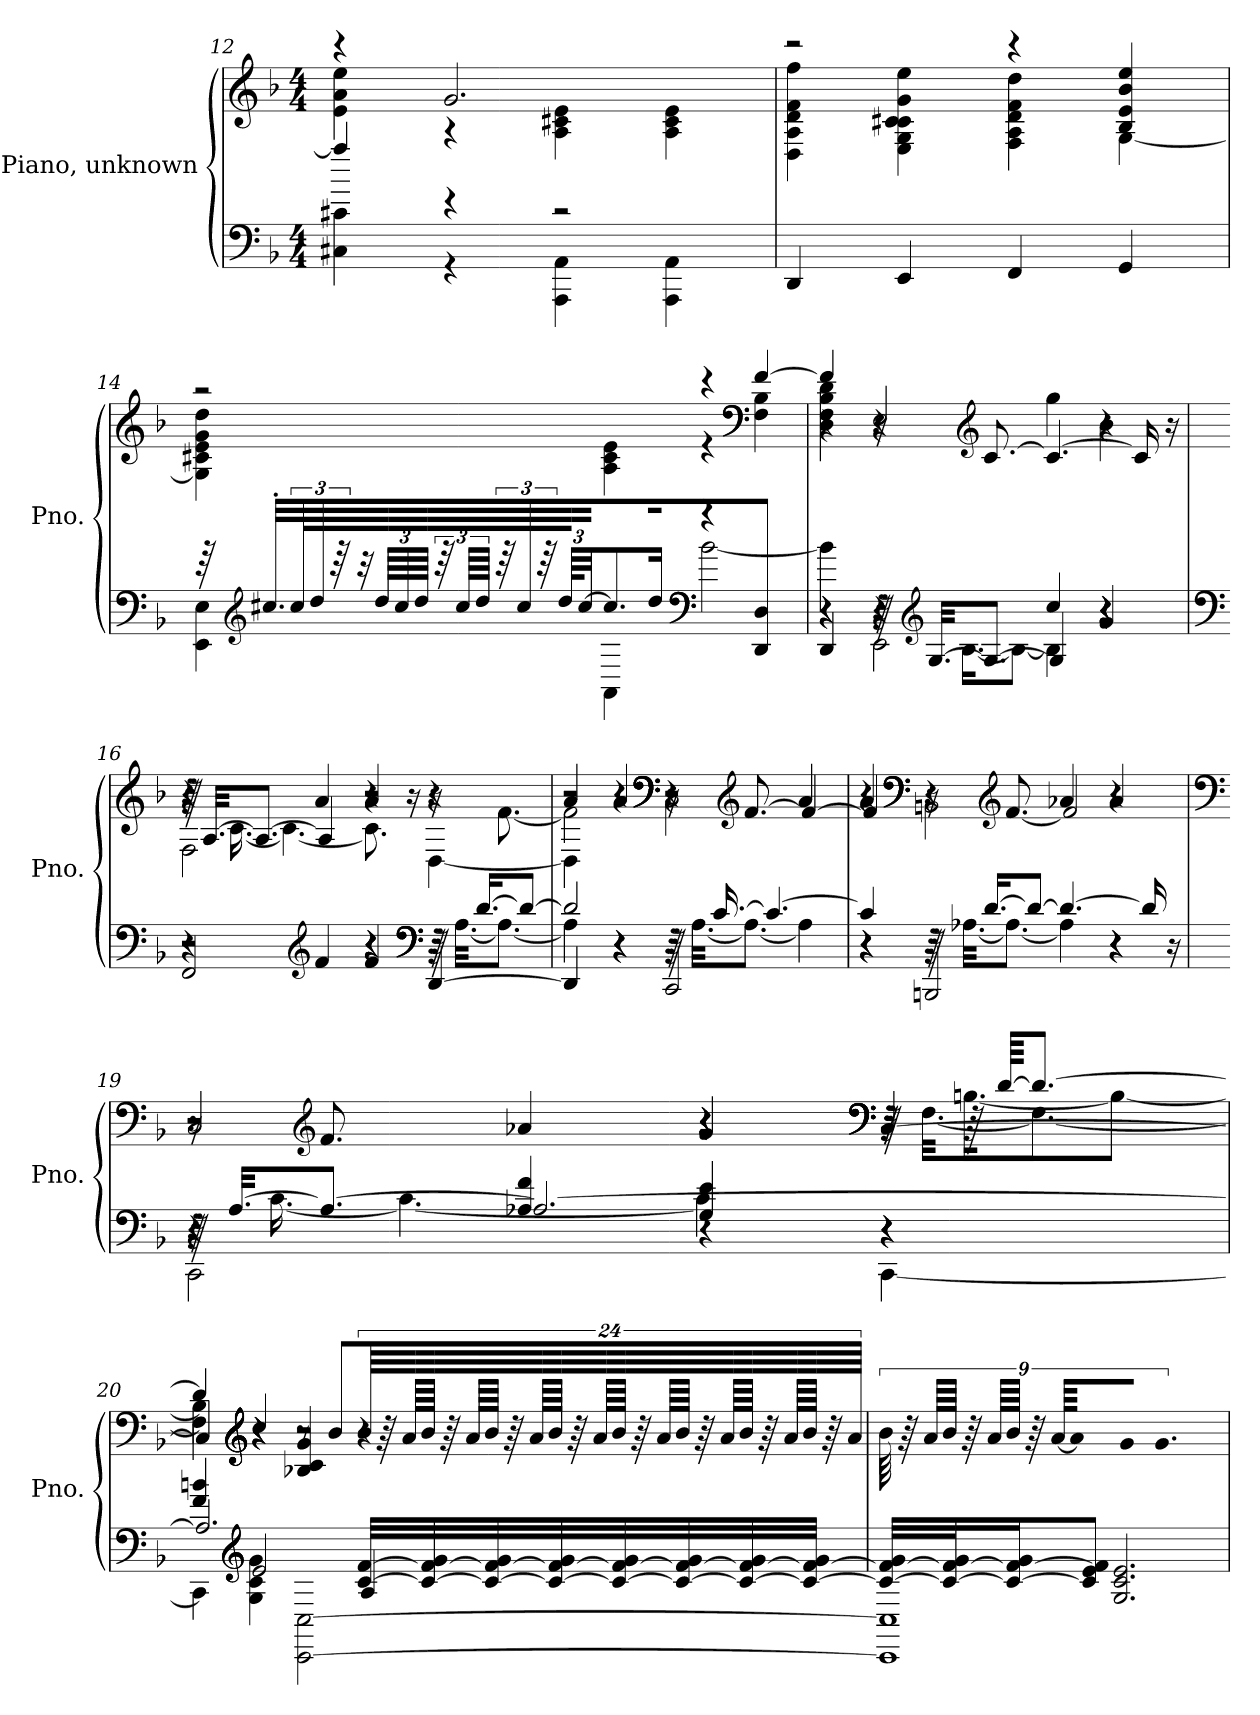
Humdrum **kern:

**kern	**kern
*part1	*part1
*staff2	*staff1
*I"Piano, unknown	*
*I'Pno.	*
!!LO:LB:g=z
*clefF4	*clefG2
*k[b-]	*k[b-]
*M4/4	*M4/4
=12	=12
*^	*^
4aa/]	4C#X\ 4c#X\	4r	4e\ 4a\ 4ee\
4r	4r	2.g/	4r
2r	4AAA\ 4AA\	.	4A\ 4c#X\ 4e\
.	4AAA\ 4AA\	.	4A\ 4c#\ 4e\
*v	*v	*	*
=13	=13	=13
4DD/	2r	4D\ 4A\ 4d\ 4f\ 4ff\
4EE/	.	4E\ 4G\ 4c\ 4c#X\ 4g\ 4ee\
4FF/	4r	4F\ 4A\ 4d\ 4f\ 4dd\
4GG/	4B-/ 4e/ 4b-/ 4ee/	[4G\
=14	=14	=14
*^	*	*
64r	4EE\ 4E\	2r	4G\] 4c#X\ 4e\ 4g\ 4dd\
*clefG2	*	*	*
32.cc#X'/LLL	.	.	.
96cc#/L	.	.	.
96dd/JJJJ	.	.	.
96r	.	.	.
32r	.	.	.
*Xbrackettup	*	*	*
96dd/LLLL	.	.	.
96cc#/	.	.	.
96dd/JJJJ	.	.	.
*brackettup	*	*	*
96r	.	.	.
96cc#/LLLL	.	.	.
96dd/JJJJ	.	.	.
96r	.	.	.
96cc#/	.	.	.
96r	.	.	.
*Xbrackettup	*	*	*
96dd/KLLL	.	.	.
[48cc#/JJ	.	.	.
8.cc#/]	4AA\	.	4A\ 4c#\ 4e\
16dd/Jk	.	.	.
*clefF4	*	*	*
4r	[2b-\	4r	4r
*	*	*clefF4	*
4DD/ 4D/	.	[4f/	4F\ 4B-\
!!LO:LB:g=z
=15	=15	=15	=15
*^	*^	*	*^
4DD/	4r	4r	4b-\]	4f/]	4D\ 4F\ 4B-\ 4d\	4r
4r	32r	64r	2EE\	2E/	4r	16r
*clefG2	*	*	*	*	*	*
.	.	[32.G/KKL	.	.	.	.
.	[16.B-\KL	.	.	.	.	.
*	*	*	*	*clefG2	*	*
.	.	8.G/J_	.	.	.	[8.c/
.	8B-\J_	.	.	.	.	.
4cc/	4B-\]	4G/]	.	.	4gg\	4.c/_
4g/	4r	4r	4r	4r	4b-\	.
.	.	.	.	.	.	16c/]
.	.	.	.	.	.	16r
*v	*v	*v	*v	*	*	*
*	*v	*v	*v
=16	=16
*clefF4	*
*^	*^
*	*^	*	*^
*	*	*	*	*	*^
4r	2r	2FF/	4r	32r	64r	2F\
.	.	.	.	.	[32.A/KKL	.
.	.	.	.	[16.c\	.	.
.	.	.	.	.	8.A/J_	.
.	.	.	.	4.c\_	.	.
*clefG2	*	*	*	*	*	*
4f/	.	.	4a/	.	4A/]	.
4f/	4r	4r	4a/	8.c\]	2r	4r
.	.	.	.	16r	.	.
*clefF4	*	*	*	*	*	*
32r	64r	[4DD/	4r	16r	.	[4D\
.	[32.A\KKL	.	.	.	.	.
[16.d/KL	.	.	.	.	.	.
.	8.A\J_	.	.	[8.f\	.	.
8d/J_	.	.	.	.	.	.
!!LO:PB:g=z	!!	!!	!!
=17	=17	=17	=17	=17	=17	=17
2d/]	4A\]	4DD/]	4a/	2f\]	2r	4D\]
.	4r	4r	4a/	.	.	4r
*	*	*	*clefF4	*	*	*
32r	64r	2CC/	4r	2r	16r	2C\
.	[32.A\KKL	.	.	.	.	.
[16.c/	.	.	.	.	.	.
*	*	*	*clefG2	*	*	*
.	8.A\J_	.	.	.	[8.f/	.
4.c/_	.	.	.	.	.	.
.	4A\]	.	4a/	.	4f/_	.
*	*	*	*	*	*v	*v
=18	=18	=18	=18	=18	=18
4c/]	4r	4r	4a/	4f/]	4r
*	*	*	*clefF4	*	*
32r	64r	2BBBn/	4r	16r	2BBn\
.	[32.A-X\KKL	.	.	.	.
[16.d/KL	.	.	.	.	.
*	*	*	*clefG2	*	*
.	8.A-\J_	.	.	[8.f/	.
8d/J_	.	.	.	.	.
4.d/_	4A-\]	.	4a-X/	2f/]	.
.	4r	4r	4a-/	.	4r
16d/]	.	.	.	.	.
16r	.	.	.	.	.
*v	*v	*v	*	*	*
*	*v	*v	*v
!!LO:LB:g=z
=19	=19
*	*clefF4
*^	*^
*	*^	*	*^
*	*	*^	*	*	*^
4r	32r	64r	2CC\	16r	2r	2C/	2r
.	.	[32.A/KKL	.	.	.	.	.
.	[16.c\	.	.	.	.	.	.
*	*	*	*	*clefG2	*	*	*
.	.	8.A/J_	.	8.f/	.	.	.
.	4.c\_	.	.	.	.	.	.
4A-X/ 4f/	.	2.A/_	.	4a-X/	.	.	.
4G/ 4e/	4c\]	.	4r	4g/	4r	4r	4r
*	*	*	*	*clefF4	*	*	*
4r	4r	.	[4CC\	32r	32r	[4C/	64r
.	.	.	.	.	.	.	[32.F\KKL
.	.	.	.	64r	[16.Bn\KL	.	.
.	.	.	.	[64d/KKKL	.	.	.
.	.	.	.	8.d/J_	.	.	8.F\J_
.	.	.	.	.	8B\J_	.	.
*	*	*v	*v	*	*	*	*
!!LO:LB:g=z	!!	!!	!!
=20	=20	=20	=20	=20	=20	=20
4f/ 4bn/	2.A/]	4CC\]	4d/]	4B\]	4C/]	4F\]
*clefG2	*	*	*clefG2	*	*	*
2e/	.	4G\ 4c\ 4g\	4cc/	4r	4r	4r
.	.	[2CC\ [2C\	8r	2r	4B-X/ 4c/ 4g/	2r
.	.	.	8b-/L	.	.	.
[32c/ [32f/LLL	4A/	.	96b-/Jkkk	.	4r	.
.	.	.	96r	.	.	.
.	.	.	96a/LLLL	.	.	.
32c/_ 32f/_ 32g/	.	.	96b-/JJJJ	.	.	.
.	.	.	96r	.	.	.
.	.	.	96a/LLLL	.	.	.
32c/_ 32f/_ 32g/	.	.	96b-/JJJJ	.	.	.
.	.	.	96r	.	.	.
.	.	.	96a/LLLL	.	.	.
32c/_ 32f/_ 32g/	.	.	96b-/JJJJ	.	.	.
.	.	.	96r	.	.	.
.	.	.	96a/LLLL	.	.	.
32c/_ 32f/_ 32g/	.	.	96b-/JJJJ	.	.	.
.	.	.	96r	.	.	.
.	.	.	96a/LLLL	.	.	.
32c/_ 32f/_ 32g/	.	.	96b-/JJJJ	.	.	.
.	.	.	96r	.	.	.
.	.	.	96a/LLLL	.	.	.
32c/_ 32f/_ 32g/	.	.	96b-/JJJJ	.	.	.
.	.	.	96r	.	.	.
.	.	.	96a/LLLL	.	.	.
32c/_ 32f/_ 32g/JJJ	.	.	96b-/JJJJ	.	.	.
.	.	.	96r	.	.	.
.	.	.	96a/	.	.	.
*	*v	*v	*	*	*	*
*	*	*v	*v	*v	*v
!!LO:LB:g=z
=21	=21	=21
32c/_ 32f/_ 32g/LLL	1CC] 1C]	96b-\
.	.	96r
.	.	96a/LLLL
32c/_ 32f/_ 32g/J	.	96b-/JJJJ
.	.	96r
.	.	96a/LLLL
16c/_ 16f/_ 16g/J	.	96b-/JJJJ
.	.	96r
.	.	[96a/KLLL
.	.	32a/JJ]
8c/] 8e/ 8f/]J	.	8g/J
2.G/ 2.c/ 2.e/	.	2.g/
*v	*v	*
=	=
*-	*-
